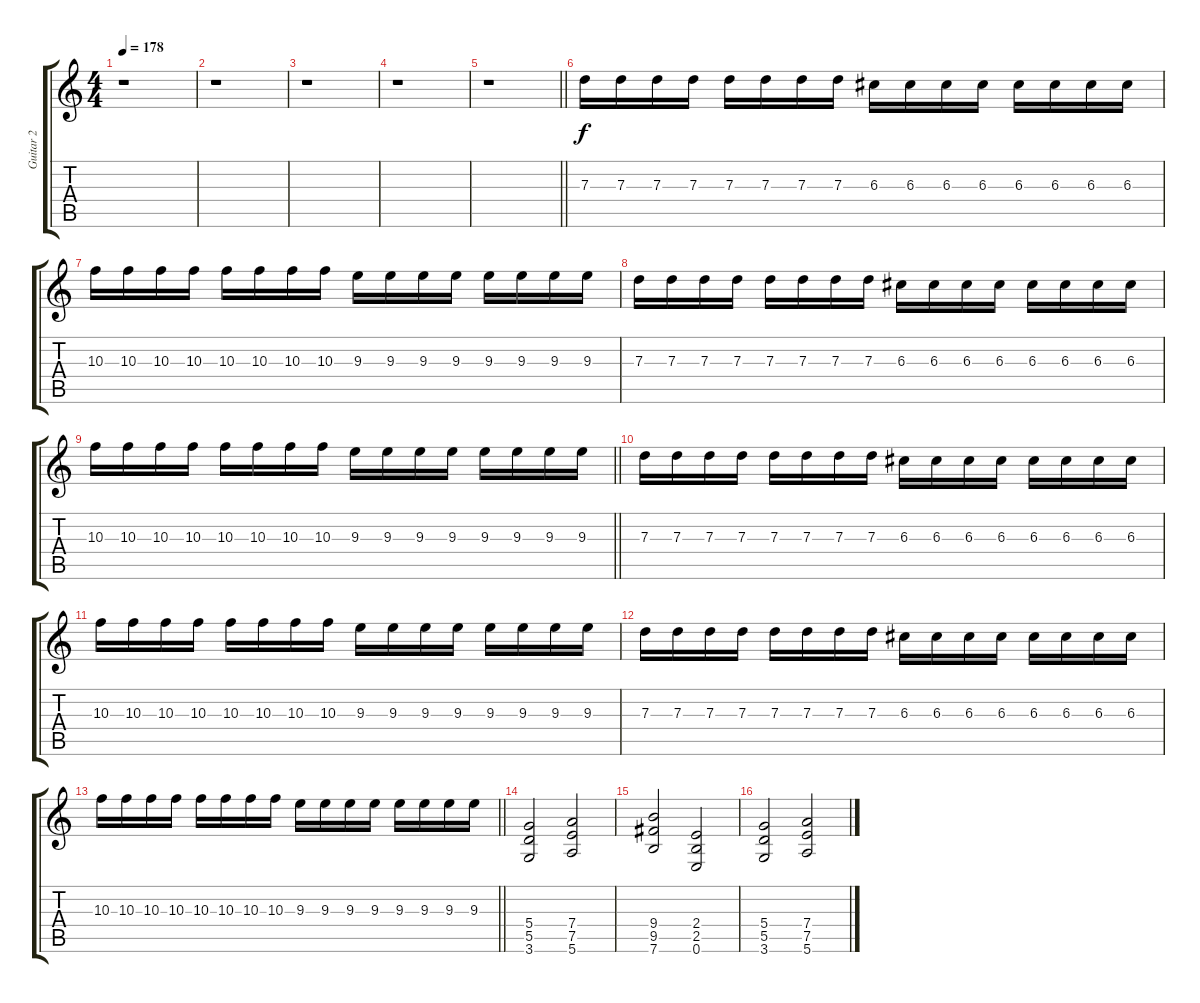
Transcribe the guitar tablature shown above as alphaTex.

\track ("Guitar 2" "Guitar 2") {instrument distortionguitar}
\staff {score tabs}
\tuning (E4 B3 G3 D3 A2 E2) {hide}
\ts (4 4)
\tempo 178
\clef g2
\ks c
r.1{dy f} |
r.1 |
r.1 |
r.1 |
\barLineRight lightlight
r.1 |
7.3.16 7.3.16 7.3.16 7.3.16 7.3.16 7.3.16 7.3.16 7.3.16 6.3.16 6.3.16 6.3.16 6.3.16 6.3.16 6.3.16 6.3.16 6.3.16 |
10.3.16 10.3.16 10.3.16 10.3.16 10.3.16 10.3.16 10.3.16 10.3.16 9.3.16 9.3.16 9.3.16 9.3.16 9.3.16 9.3.16 9.3.16 9.3.16 |
7.3.16 7.3.16 7.3.16 7.3.16 7.3.16 7.3.16 7.3.16 7.3.16 6.3.16 6.3.16 6.3.16 6.3.16 6.3.16 6.3.16 6.3.16 6.3.16 |
\barLineRight lightlight
10.3.16 10.3.16 10.3.16 10.3.16 10.3.16 10.3.16 10.3.16 10.3.16 9.3.16 9.3.16 9.3.16 9.3.16 9.3.16 9.3.16 9.3.16 9.3.16 |
7.3.16 7.3.16 7.3.16 7.3.16 7.3.16 7.3.16 7.3.16 7.3.16 6.3.16 6.3.16 6.3.16 6.3.16 6.3.16 6.3.16 6.3.16 6.3.16 |
10.3.16 10.3.16 10.3.16 10.3.16 10.3.16 10.3.16 10.3.16 10.3.16 9.3.16 9.3.16 9.3.16 9.3.16 9.3.16 9.3.16 9.3.16 9.3.16 |
7.3.16 7.3.16 7.3.16 7.3.16 7.3.16 7.3.16 7.3.16 7.3.16 6.3.16 6.3.16 6.3.16 6.3.16 6.3.16 6.3.16 6.3.16 6.3.16 |
\barLineRight lightlight
10.3.16 10.3.16 10.3.16 10.3.16 10.3.16 10.3.16 10.3.16 10.3.16 9.3.16 9.3.16 9.3.16 9.3.16 9.3.16 9.3.16 9.3.16 9.3.16 |
(5.4 5.5 3.6).2 (7.4 7.5 5.6).2 |
(9.4 9.5 7.6).2 (2.4 2.5 0.6).2 |
(5.4 5.5 3.6).2 (7.4 7.5 5.6).2
